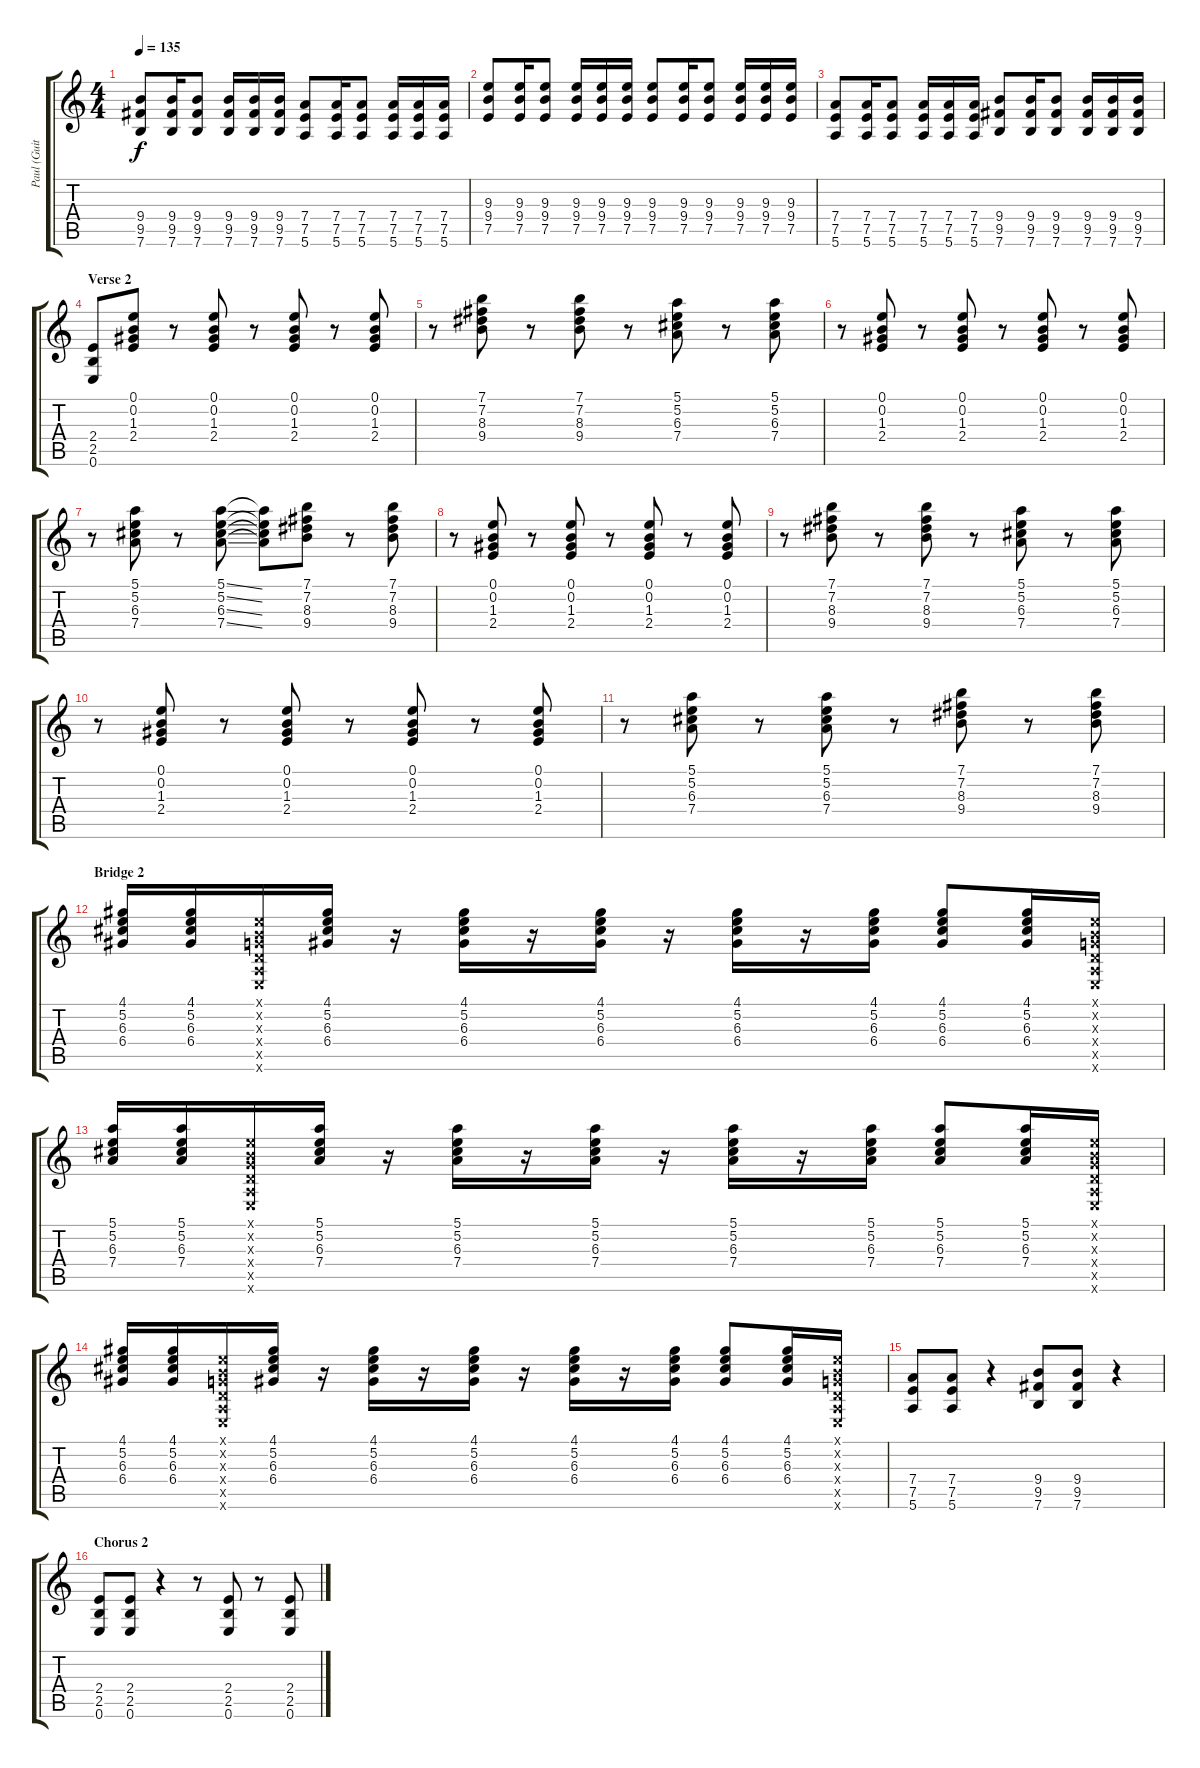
\track ("Paul (Guitar)" "Paul (Guit") {instrument distortionguitar}
\staff {score tabs}
\tuning (E4 B3 G3 D3 A2 E2) {hide}
\ts (4 4)
\tempo 135
\clef g2
\ks c
(9.4 9.5 7.6).8{dy f} (9.4 9.5 7.6).16 (9.4 9.5 7.6).8 (9.4 9.5 7.6).16 (9.4 9.5 7.6).16 (9.4 9.5 7.6).16 (7.4 7.5 5.6).8 (7.4 7.5 5.6).16 (7.4 7.5 5.6).8 (7.4 7.5 5.6).16 (7.4 7.5 5.6).16 (7.4 7.5 5.6).16 |
(9.3 9.4 7.5).8 (9.3 9.4 7.5).16 (9.3 9.4 7.5).8 (9.3 9.4 7.5).16 (9.3 9.4 7.5).16 (9.3 9.4 7.5).16 (9.3 9.4 7.5).8 (9.3 9.4 7.5).16 (9.3 9.4 7.5).8 (9.3 9.4 7.5).16 (9.3 9.4 7.5).16 (9.3 9.4 7.5).16 |
(7.4 7.5 5.6).8 (7.4 7.5 5.6).16 (7.4 7.5 5.6).8 (7.4 7.5 5.6).16 (7.4 7.5 5.6).16 (7.4 7.5 5.6).16 (9.4 9.5 7.6).8 (9.4 9.5 7.6).16 (9.4 9.5 7.6).8 (9.4 9.5 7.6).16 (9.4 9.5 7.6).16 (9.4 9.5 7.6).16 |
\section ("" "Verse 2")
(2.4 2.5 0.6).8 (0.1 0.2 1.3 2.4).8{instrument electricguitarclean} r.8 (0.1 0.2 1.3 2.4).8 r.8 (0.1 0.2 1.3 2.4).8 r.8 (0.1 0.2 1.3 2.4).8 |
r.8 (7.1 7.2 8.3 9.4).8 r.8 (7.1 7.2 8.3 9.4).8 r.8 (5.1 5.2 6.3 7.4).8 r.8 (5.1 5.2 6.3 7.4).8 |
r.8 (0.1 0.2 1.3 2.4).8 r.8 (0.1 0.2 1.3 2.4).8 r.8 (0.1 0.2 1.3 2.4).8 r.8 (0.1 0.2 1.3 2.4).8 |
r.8 (5.1 5.2 6.3 7.4).8 r.8 (5.1{ss} 5.2{ss} 6.3{ss} 7.4{ss}).8 (5.1{t} 5.2{t} 6.3{t} 7.4{t}).8 (7.1 7.2 8.3 9.4).8 r.8 (7.1 7.2 8.3 9.4).8 |
r.8 (0.1 0.2 1.3 2.4).8 r.8 (0.1 0.2 1.3 2.4).8 r.8 (0.1 0.2 1.3 2.4).8 r.8 (0.1 0.2 1.3 2.4).8 |
r.8 (7.1 7.2 8.3 9.4).8 r.8 (7.1 7.2 8.3 9.4).8 r.8 (5.1 5.2 6.3 7.4).8 r.8 (5.1 5.2 6.3 7.4).8 |
r.8 (0.1 0.2 1.3 2.4).8 r.8 (0.1 0.2 1.3 2.4).8 r.8 (0.1 0.2 1.3 2.4).8 r.8 (0.1 0.2 1.3 2.4).8 |
r.8 (5.1 5.2 6.3 7.4).8 r.8 (5.1 5.2 6.3 7.4).8 r.8 (7.1 7.2 8.3 9.4).8 r.8 (7.1 7.2 8.3 9.4).8 |
\section ("" "Bridge 2")
(4.1 5.2 6.3 6.4).16 (4.1 5.2 6.3 6.4).16 (0.1{x} 0.2{x} 0.3{x} 0.4{x} 0.5{x} 0.6{x}).16 (4.1 5.2 6.3 6.4).16 r.16 (4.1 5.2 6.3 6.4).16 r.16 (4.1 5.2 6.3 6.4).16 r.16 (4.1 5.2 6.3 6.4).16 r.16 (4.1 5.2 6.3 6.4).16 (4.1 5.2 6.3 6.4).8 (4.1 5.2 6.3 6.4).16 (0.1{x} 0.2{x} 0.3{x} 0.4{x} 0.5{x} 0.6{x}).16 |
(5.1 5.2 6.3 7.4).16 (5.1 5.2 6.3 7.4).16 (0.1{x} 0.2{x} 0.3{x} 0.4{x} 0.5{x} 0.6{x}).16 (5.1 5.2 6.3 7.4).16 r.16 (5.1 5.2 6.3 7.4).16 r.16 (5.1 5.2 6.3 7.4).16 r.16 (5.1 5.2 6.3 7.4).16 r.16 (5.1 5.2 6.3 7.4).16 (5.1 5.2 6.3 7.4).8 (5.1 5.2 6.3 7.4).16 (0.1{x} 0.2{x} 0.3{x} 0.4{x} 0.5{x} 0.6{x}).16 |
(4.1 5.2 6.3 6.4).16 (4.1 5.2 6.3 6.4).16 (0.1{x} 0.2{x} 0.3{x} 0.4{x} 0.5{x} 0.6{x}).16 (4.1 5.2 6.3 6.4).16 r.16 (4.1 5.2 6.3 6.4).16 r.16 (4.1 5.2 6.3 6.4).16 r.16 (4.1 5.2 6.3 6.4).16 r.16 (4.1 5.2 6.3 6.4).16 (4.1 5.2 6.3 6.4).8 (4.1 5.2 6.3 6.4).16 (0.1{x} 0.2{x} 0.3{x} 0.4{x} 0.5{x} 0.6{x}).16 |
(7.4 7.5 5.6).8{instrument distortionguitar} (7.4 7.5 5.6).8 r.4 (9.4 9.5 7.6).8 (9.4 9.5 7.6).8 r.4 |
\section ("" "Chorus 2")
(2.4 2.5 0.6).8 (2.4 2.5 0.6).8 r.4 r.8 (2.4 2.5 0.6).8 r.8 (2.4 2.5 0.6).8
